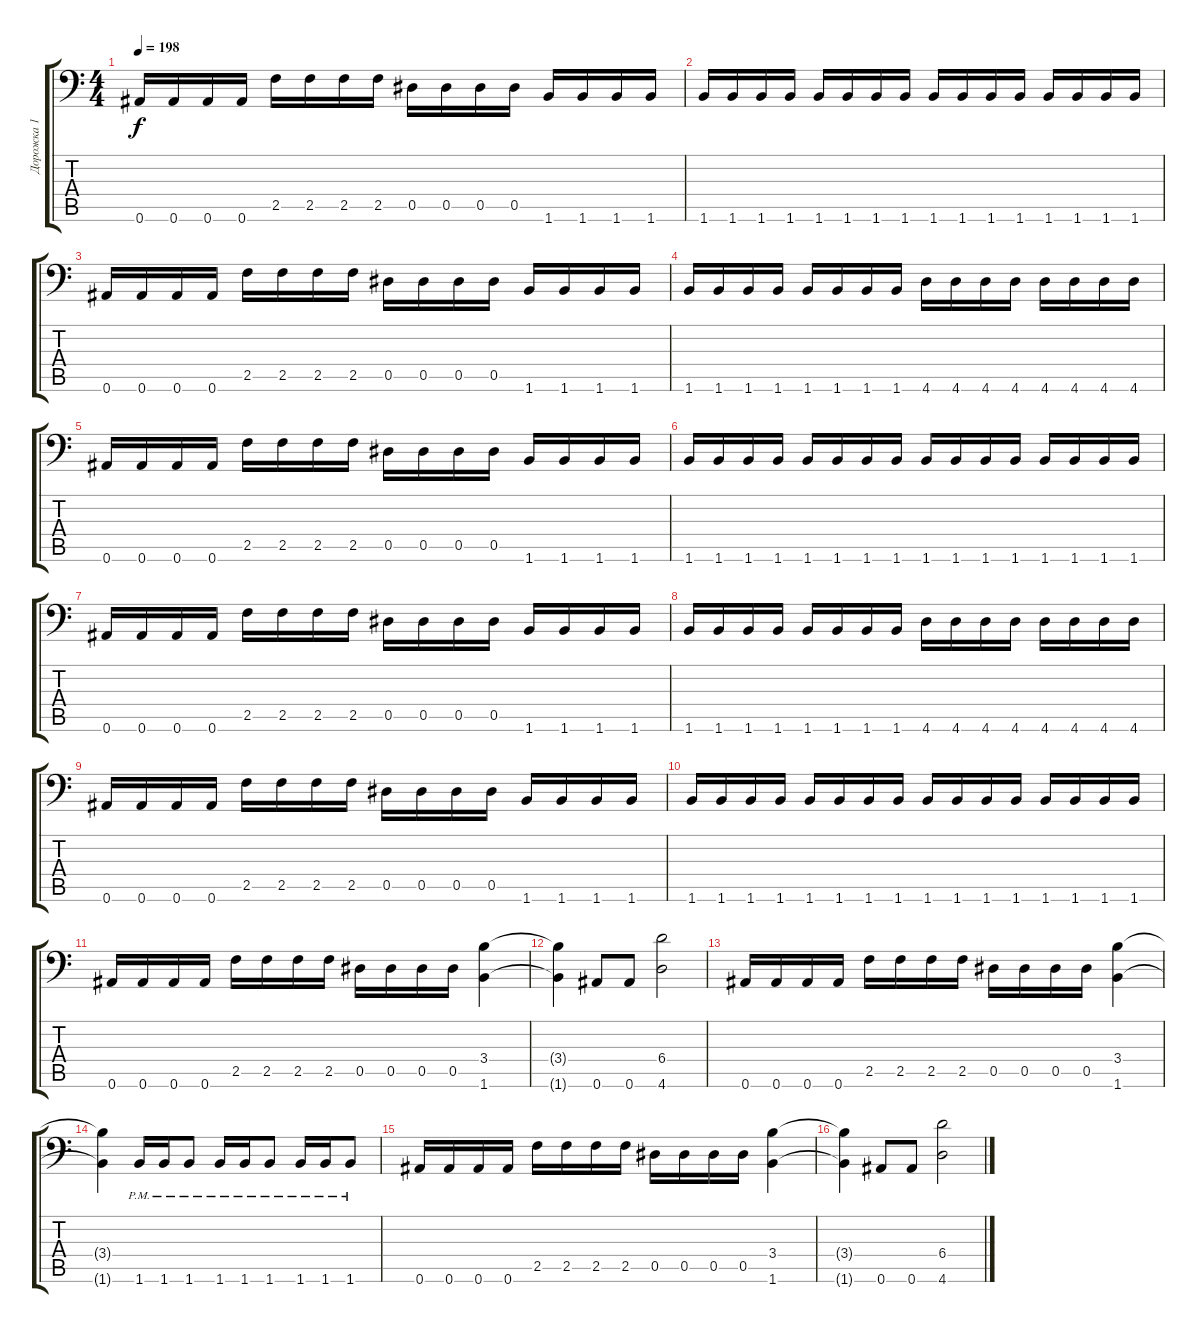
\track ("Дорожка 1" "Дорожка 1") {instrument distortionguitar}
\staff {score tabs}
\tuning (Bb3 F3 Db3 Ab2 Eb2 Bb1) {hide}
\ts (4 4)
\tempo 198
\clef f4
\ks c
0.6.16{dy f} 0.6.16 0.6.16 0.6.16 2.5.16 2.5.16 2.5.16 2.5.16 0.5.16 0.5.16 0.5.16 0.5.16 1.6.16 1.6.16 1.6.16 1.6.16 |
1.6.16 1.6.16 1.6.16 1.6.16 1.6.16 1.6.16 1.6.16 1.6.16 1.6.16 1.6.16 1.6.16 1.6.16 1.6.16 1.6.16 1.6.16 1.6.16 |
0.6.16 0.6.16 0.6.16 0.6.16 2.5.16 2.5.16 2.5.16 2.5.16 0.5.16 0.5.16 0.5.16 0.5.16 1.6.16 1.6.16 1.6.16 1.6.16 |
1.6.16 1.6.16 1.6.16 1.6.16 1.6.16 1.6.16 1.6.16 1.6.16 4.6.16 4.6.16 4.6.16 4.6.16 4.6.16 4.6.16 4.6.16 4.6.16 |
0.6.16 0.6.16 0.6.16 0.6.16 2.5.16 2.5.16 2.5.16 2.5.16 0.5.16 0.5.16 0.5.16 0.5.16 1.6.16 1.6.16 1.6.16 1.6.16 |
1.6.16 1.6.16 1.6.16 1.6.16 1.6.16 1.6.16 1.6.16 1.6.16 1.6.16 1.6.16 1.6.16 1.6.16 1.6.16 1.6.16 1.6.16 1.6.16 |
0.6.16 0.6.16 0.6.16 0.6.16 2.5.16 2.5.16 2.5.16 2.5.16 0.5.16 0.5.16 0.5.16 0.5.16 1.6.16 1.6.16 1.6.16 1.6.16 |
1.6.16 1.6.16 1.6.16 1.6.16 1.6.16 1.6.16 1.6.16 1.6.16 4.6.16 4.6.16 4.6.16 4.6.16 4.6.16 4.6.16 4.6.16 4.6.16 |
0.6.16 0.6.16 0.6.16 0.6.16 2.5.16 2.5.16 2.5.16 2.5.16 0.5.16 0.5.16 0.5.16 0.5.16 1.6.16 1.6.16 1.6.16 1.6.16 |
1.6.16 1.6.16 1.6.16 1.6.16 1.6.16 1.6.16 1.6.16 1.6.16 1.6.16 1.6.16 1.6.16 1.6.16 1.6.16 1.6.16 1.6.16 1.6.16 |
0.6.16 0.6.16 0.6.16 0.6.16 2.5.16 2.5.16 2.5.16 2.5.16 0.5.16 0.5.16 0.5.16 0.5.16 (3.4 1.6).4 |
(3.4{t} 1.6{t}).4 0.6.8 0.6.8 (6.4 4.6).2 |
0.6.16 0.6.16 0.6.16 0.6.16 2.5.16 2.5.16 2.5.16 2.5.16 0.5.16 0.5.16 0.5.16 0.5.16 (3.4 1.6).4 |
(3.4{t} 1.6{t}).4 1.6{pm}.16 1.6{pm}.16 1.6{pm}.8 1.6{pm}.16 1.6{pm}.16 1.6{pm}.8 1.6{pm}.16 1.6{pm}.16 1.6{pm}.8 |
0.6.16 0.6.16 0.6.16 0.6.16 2.5.16 2.5.16 2.5.16 2.5.16 0.5.16 0.5.16 0.5.16 0.5.16 (3.4 1.6).4 |
(3.4{t} 1.6{t}).4 0.6.8 0.6.8 (6.4 4.6).2
